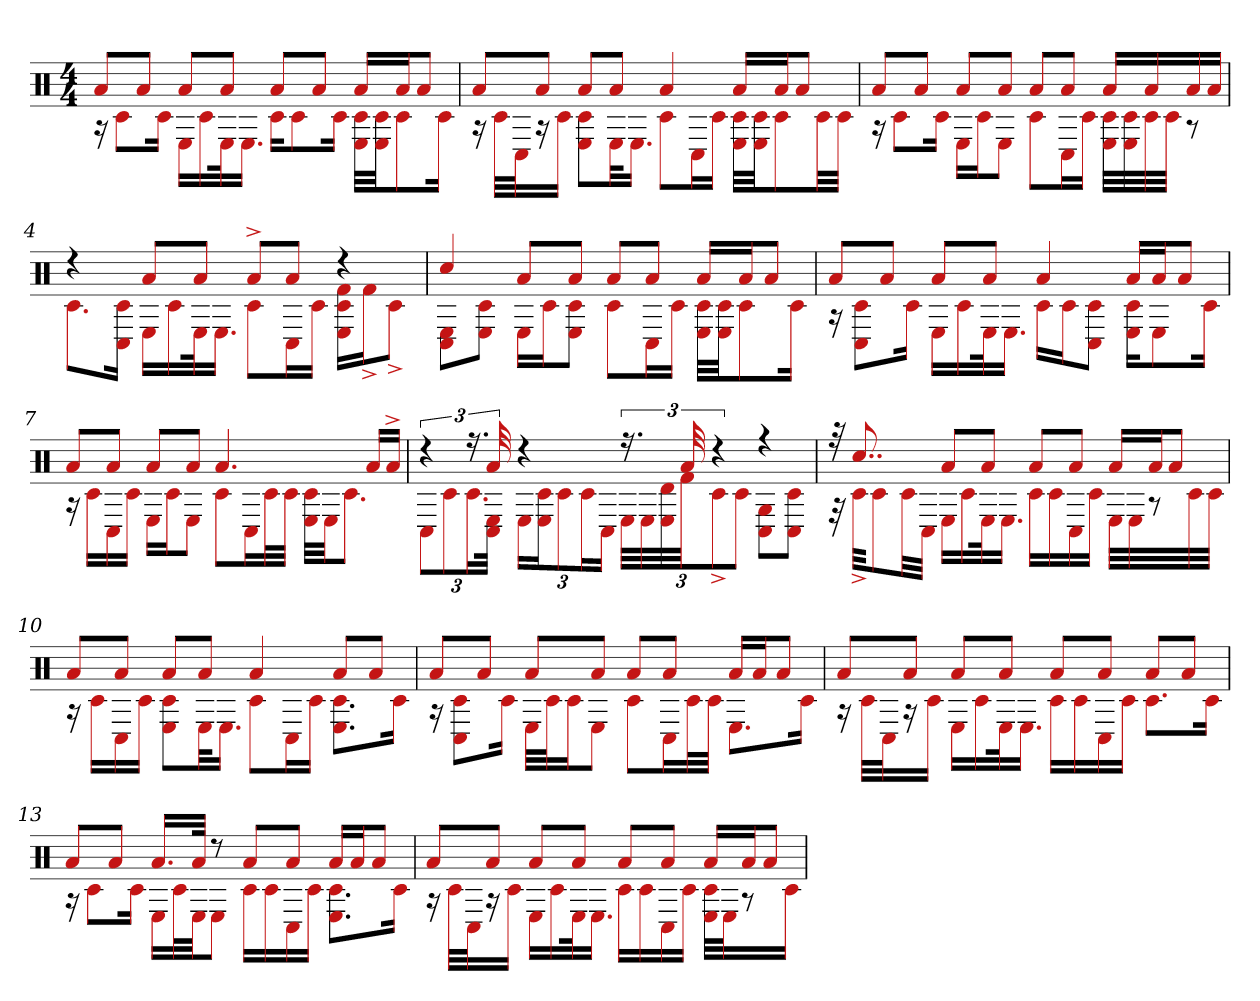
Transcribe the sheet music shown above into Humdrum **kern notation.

**kern
*part1
*staff1
*clefX
*k[]
*M4/4
=1
*^
8aL	16r
.	8c#L
8aJ	.
.	16c#Jk
8aL	16ELL
.	16c#
8aJ	32Ek
.	16.EJJ
8aL	16c#KL
.	8c#
8aJ	.
.	16c#Jk
16aLL	32c# 32ELLL
.	32c# 32EJJ
16aJ	8c#
8aJ	.
.	16c#Jk
=2	=2
8aL	16r
.	32c#LLL
.	32C#J
8aJ	16r
.	16c#JJ
8aL	8E 8c#L
8aJ	32EkL
.	16.EJJ
4a	8c#L
.	16C#L
.	16c#JJ
16aLL	32E 32c#LLL
.	32E 32c#JJ
16aJ	8c#
8aJ	.
.	32c#LL
.	32c#JJJ
=3	=3
8aL	16r
.	8c#L
8aJ	.
.	16c#Jk
8aL	16ELL
.	16c#J
8aJ	8EJ
8aL	8c#L
8aJ	16C#L
.	16c#JJ
16aLL	32E 32c#LLL
.	32E 32c#
16a	32c#
.	32c#JJJ
16a	8r
16aJJ	.
=4	=4
4r	8.c#L
.	16c# 16C#Jk
8aL	16ELL
.	16c#
8aJ	32Ek
.	16.EJJ
8a^L	8c#L
8aJ	16C#L
.	16c#JJ
4r	16c# 16E 16f#LL
.	16f#^J
.	8c#^J
=5	=5
4cc#	8C# 8EL
.	8E 8c#J
8aL	16ELL
.	16c#J
8aJ	8c# 8EJ
8aL	8c#L
8aJ	16C#L
.	16c#JJ
16aLL	32E 32c#LLL
.	32E 32c#JJ
16aJ	8c#
8aJ	.
.	16c#Jk
=6	=6
8aL	16r
.	8c# 8C#L
8aJ	.
.	16c#Jk
8aL	16ELL
.	16c#
8aJ	32Ek
.	16.EJJ
4a	16c#LL
.	16c#J
.	8C# 8c#J
16aLL	16c# 16EKL
16aJ	8E
8aJ	.
.	16c#Jk
=7	=7
8aL	16r
.	16c#LL
8aJ	16C#
.	16c#JJ
8aL	16ELL
.	16c#J
8aJ	8EJ
4.a	8c#L
.	16C#L
.	32c#L
.	32c#JJJ
.	32c# 32ELLL
.	32EJJ
.	8.c#J
16aLL	.
16a^JJ	.
=8	=8
6r	12C#L
.	12c#
24.r	24.c#L
48a	48C# 48EJJk
4r	24ELL
.	24E 24c#J
.	12c#
.	24c#L
.	24C#JJ
24.r	48ELLL
.	48E
.	48d 48E
48a	48f#JJ
6r	12c#^
.	12c#J
4r	8G 8C#L
.	8c# 8C#J
=9	=9
32r	32r
8..cc#	32c#^KKL
.	8c#
.	32c#LL
.	32C#JJJ
8aL	16ELL
.	16c#
8aJ	32Ek
.	16.EJJ
8aL	16c#LL
.	16c#
8aJ	16C#
.	16c#JJ
16aLL	32ELLL
.	32E
16aJ	8r
8aJ	.
.	32c#
.	32c#JJJ
=10	=10
8aL	16r
.	16c#LL
8aJ	16C#
.	16c#JJ
8aL	8E 8c#L
8aJ	32EkL
.	16.EJJ
4a	8c#L
.	16C#L
.	16c#JJ
8aL	8.E 8.c#L
8aJ	.
.	16c#Jk
=11	=11
8aL	16r
.	8c# 8C#L
8aJ	.
.	16c#Jk
8aL	32ELLL
.	32c#J
.	16c#J
8aJ	8EJ
8aL	8c#L
8aJ	16C#L
.	32c#L
.	32c#JJJ
16aLL	8.EL
16aJ	.
8aJ	.
.	16c#Jk
=12	=12
8aL	16r
.	32c#LLL
.	32C#J
8aJ	16r
.	16c#JJ
8aL	16ELL
.	16c#
8aJ	32Ek
.	16.EJJ
8aL	16c#LL
.	16c#
8aJ	16C#
.	16c#JJ
8aL	8.c#L
8aJ	.
.	16c#Jk
=13	=13
8aL	16r
.	8c#L
8aJ	.
.	16c#Jk
16.aLL	16ELL
.	32c#L
32aJJk	32EJJ
8r	8EJ
8aL	16c#LL
.	16c#
8aJ	16C#
.	16c#JJ
16aLL	8.E 8.c#L
16aJ	.
8aJ	.
.	16c#Jk
=14	=14
8aL	16r
.	32c#LLL
.	32C#J
8aJ	16r
.	16c#JJ
8aL	16ELL
.	16c#
8aJ	32Ek
.	16.EJJ
8aL	16c#LL
.	16c#
8aJ	16C#
.	16c#JJ
16aLL	32c# 32ELLL
.	32EJ
16aJ	8r
8aJ	.
.	16c#JJ
*v	*v
=
*-
